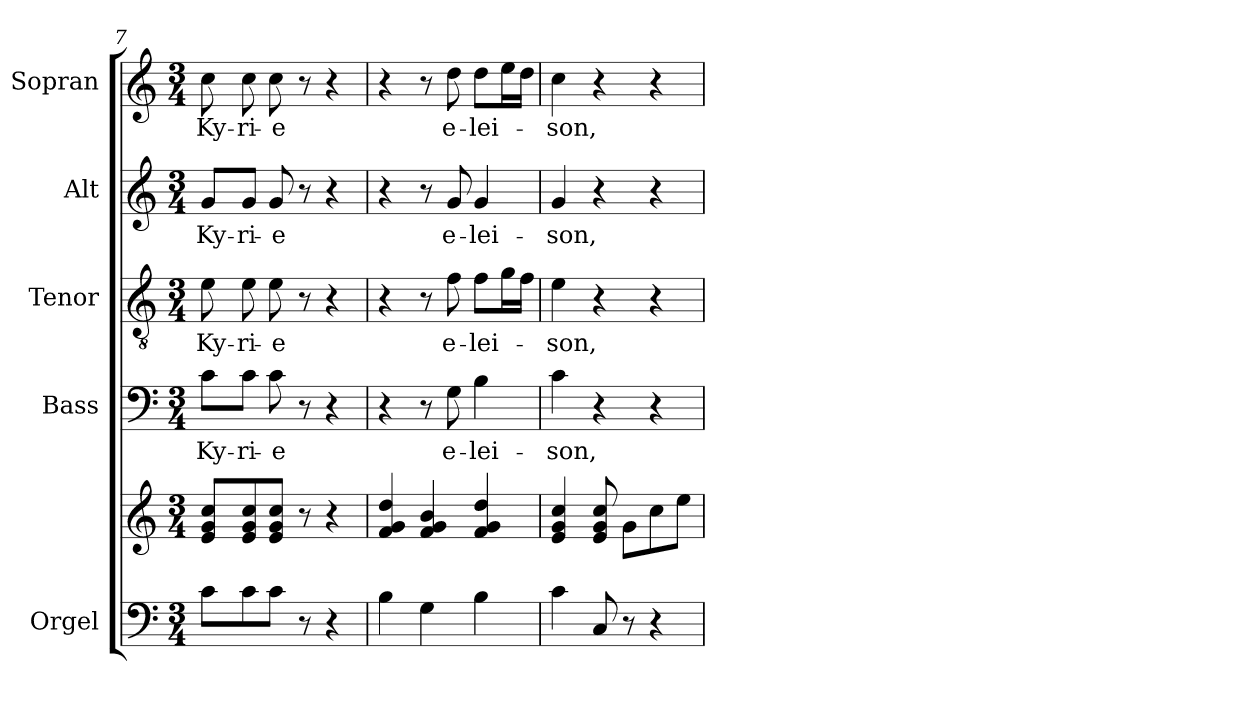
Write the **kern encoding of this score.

**kern	**kern	**kern	**text	**kern	**text	**kern	**text	**kern	**text
*part5	*part5	*part4	*part4	*part3	*part3	*part2	*part2	*part1	*part1
*staff6	*staff5	*staff4	*staff4	*staff3	*staff3	*staff2	*staff2	*staff1	*staff1
*I"Orgel	*	*I"Bass	*	*I"Tenor	*	*I"Alt	*	*I"Sopran	*
*I'Org.	*	*I'B.	*	*I'T.	*	*I'A.	*	*I'S.	*
*clefF4	*clefG2	*clefF4	*	*clefGv2	*	*clefG2	*	*clefG2	*
*k[]	*k[]	*k[]	*	*k[]	*	*k[]	*	*k[]	*
*C:	*C:	*C:	*	*C:	*	*C:	*	*C:	*
*M3/4	*M3/4	*M3/4	*	*M3/4	*	*M3/4	*	*M3/4	*
=7	=7	=7	=7	=7	=7	=7	=7	=7	=7
!	!	!	!LO:LY:b	!	!LO:LY:b	!	!LO:LY:b	!	!LO:LY:b
8c\L	8e/ 8g/ 8cc/L	8c\L	Ky-	8e\	Ky-	8g/L	Ky-	8cc\	Ky-
!	!	!	!LO:LY:b	!	!LO:LY:b	!	!LO:LY:b	!	!LO:LY:b
8c\	8e/ 8g/ 8cc/	8c\J	-ri-	8e\	-ri-	8g/J	-ri-	8cc\	-ri-
!	!	!	!LO:LY:b	!	!LO:LY:b	!	!LO:LY:b	!	!LO:LY:b
8c\J	8e/ 8g/ 8cc/J	8c\	-e	8e\	-e	8g/	-e	8cc\	-e
8r	8r	8r	.	8r	.	8r	.	8r	.
4r	4r	4r	.	4r	.	4r	.	4r	.
=8	=8	=8	=8	=8	=8	=8	=8	=8	=8
4B\	4f/ 4g/ 4dd/	4r	.	4r	.	4r	.	4r	.
4G\	4f/ 4g/ 4b/	8r	.	8r	.	8r	.	8r	.
!	!	!	!LO:LY:b	!	!LO:LY:b	!	!LO:LY:b	!	!LO:LY:b
.	.	8G\	e-	8f\	e-	8g/	e-	8dd\	e-
!	!	!	!LO:LY:b	!	!LO:LY:b	!	!LO:LY:b	!	!LO:LY:b
4B\	4f/ 4g/ 4dd/	4B\	-lei-	8f\L	-lei-	4g/	-lei-	8dd\L	-lei-
.	.	.	.	16g\L	.	.	.	16ee\L	.
.	.	.	.	16f\JJ	.	.	.	16dd\JJ	.
=9	=9	=9	=9	=9	=9	=9	=9	=9	=9
!	!	!	!LO:LY:b	!	!LO:LY:b	!	!LO:LY:b	!	!LO:LY:b
4c\	4e/ 4g/ 4cc/	4c\	-son,	4e\	-son,	4g/	-son,	4cc\	-son,
8C/	8e/ 8g/ 8cc/	4r	.	4r	.	4r	.	4r	.
8r	8g\L	.	.	.	.	.	.	.	.
4r	8cc\	4r	.	4r	.	4r	.	4r	.
.	8ee\J	.	.	.	.	.	.	.	.
=	=	=	=	=	=	=	=	=	=
*-	*-	*-	*-	*-	*-	*-	*-	*-	*-
